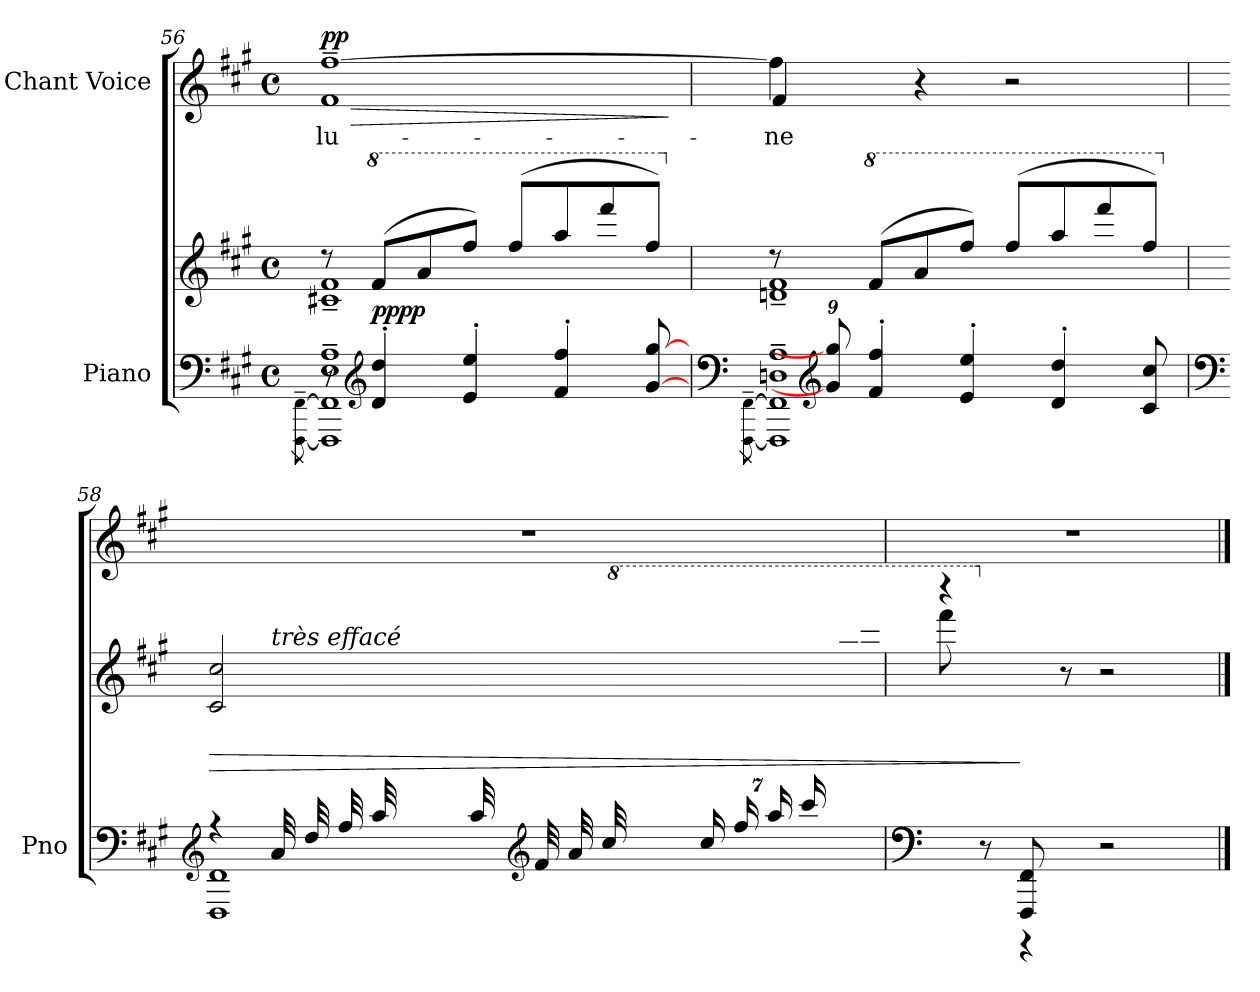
**kern	**kern	**dynam	**kern	**text	**dynam
*part2	*part2	*part2	*part1	*part1	*part1
*staff3	*staff2	*staff2/3	*staff1	*staff1	*staff1
*I"Piano	*	*	*I"Chant Voice	*	*
*I'Pno	*	*	*	*	*
*clefF4	*clefG2	*	*clefG2	*	*
*k[f#c#g#]	*k[f#c#g#]	*	*k[f#c#g#]	*	*
*M4/4	*M4/4	*	*M4/4	*	*
*met(c)	*met(c)	*	*met(c)	*	*
=56	=56	=56	=56	=56	=56
*^	*	*	*	*	*
.	[8qFFF#\~> [8qFF#\~>	.	.	.	.	.
*	*^	*^	*	*	*	*
!	!	!	!	!	!	!	!	!LO:HP:b
*	*	*	*	*	*	*^	*	*
!	!	!	!	!	!	!	!	!	!LO:DY:n=1:a
1E~< 1A~<	1FFF#] 1FF#]	8r	8r	1c#X~> 1f#~>	.	[1ff#~	1f#	lu-	> pp
*clefG2	*	*	*	*	*	*	*	*	*
*	*	*	*8va	*	*	*	*	*	*
!	!	!	!	!	!LO:DY:a=2	!	!	!	!
!	!	!	!	!	!LO:DY:n=1:b	!	!	!	!
.	.	4d/'< 4dd/'<	(<8ff#/L	.	pp pp	.	.	.	.
.	.	.	8aa/	.	.	.	.	.	.
.	.	4e/'< 4ee/'<	8fff#/J)	.	.	.	.	.	.
.	.	.	(<8fff#/L	.	.	.	.	.	.
.	.	4f#/'< 4ff#/'<	8aaa/	.	.	.	.	.	.
.	.	.	8ffff#/	.	.	.	.	.	.
.	.	[<8g#/ [8gg#/	8fff#/J)	.	.	.	.	.	.
*v	*v	*v	*	*	*	*v	*v	*	*
*	*v	*v	*	*	*	*
.	.	.	.	.	]
=57	=57	=57	=57	=57	=57
*clefF4	*	*	*	*	*
*^	*	*	*	*	*
.	[8qFFF#\~< [8qFF#\~<	.	.	.	.	.
*	*^	*	*	*	*	*
*	*	*Xbrackettup	*	*	*	*	*
*	*	*	*X8va	*	*	*	*
*	*	*	*^	*	*^	*	*
1Dn~ 1A~	1FFF#] 1FF#]	72ryy	8r	1dn~> 1f#~>	.	4ff#\]	4f#/	-ne	.
*clefG2	*	*	*	*	*	*	*	*	*
.	.	9g#/] 9gg#/]	.	.	.	.	.	.	.
*	*	*	*8va	*	*	*	*	*	*
.	.	4f#/'< 4ff#/'<	(<8ff#/L	.	.	.	.	.	.
.	.	.	8aa/	.	.	4r	4ryy	.	.
.	.	4e/'< 4ee/'<	8fff#/J)	.	.	.	.	.	.
.	.	.	(<8fff#/L	.	.	2r	2ryy	.	.
.	.	4d/'< 4dd/'<	8aaa/	.	.	.	.	.	.
.	.	.	8ffff#/	.	.	.	.	.	.
.	.	((<8c#/ 8cc#/	8fff#/J)	.	.	.	.	.	.
*v	*v	*v	*	*	*	*v	*v	*	*
*	*v	*v	*	*	*	*
=58	=58	=58	=58	=58	=58
*clefF4	*	*	*	*	*
*^	*	*	*	*	*
*	*	*X8va	*	*	*	*
*	*^	*	*	*	*	*
!	!	!	!	!LO:HP:b	!	!	!
*	*	*	*^	*	*	*	*
*	*v	*v	*	*^	*	*	*	*
4r	1FFF# 1FF#	2c#/ 2cc#/))	4ryy	4.ryy	>	1r	.	.
!	!	!	!LO:TX:a:i:t=très effacé	!	!	!	!	!
(32C#/LLL	.	.	2.ryy	.	.	.	.	.
32F#/	.	.	.	.	.	.	.	.
32A/	.	.	.	.	.	.	.	.
32c#/	.	.	.	.	.	.	.	.
8ryy	.	.	.	32f#\	.	.	.	.
.	.	.	.	32a\	.	.	.	.
.	.	.	.	32cc#\	.	.	.	.
.	.	.	.	32ff#\JJJ)	.	.	.	.
(32c#/LLL	.	8ryy	.	8ryy	.	.	.	.
*clefG2	*	*	*	*	*	*	*	*
32f#/	.	.	.	.	.	.	.	.
32a/	.	.	.	.	.	.	.	.
32cc#/	.	.	.	.	.	.	.	.
*	*	*8va	*	*	*	*	*	*
8ryy	.	8ryy	.	32ff#\	.	.	.	.
.	.	.	.	32aa\	.	.	.	.
.	.	.	.	32ccc#\	.	.	.	.
.	.	.	.	32fff#\JJJ)	.	.	.	.
(28cc#/LLL	.	4ryy	.	7ryy	.	.	.	.
28ff#/	.	.	.	.	.	.	.	.
28aa/	.	.	.	.	.	.	.	.
28ccc#/	.	.	.	.	.	.	.	.
14.ryy	.	.	.	28fff#\	.	.	.	.
.	.	.	.	28aaa\	.	.	.	.
.	.	.	.	28cccc#\JJJ	.	.	.	.
*	*	*v	*v	*v	*	*	*	*
=59	=59	=59	=59	=59	=59	=59
*clefF4	*	*	*	*	*	*
*	*	*^	*	*	*	*
4ryy	8ryy	4r	8ffff#\)	.	1r	.	.
.	8r	.	2..ryy	.	.	.	.
*	*	*X8va	*	*	*	*	*
8FFF#/ 8FF#/	4r	8ryy	.	]	.	.	.
2ryy	.	8r	.	.	.	.	.
.	2r	2r	.	.	.	.	.
8ryy	.	.	.	.	.	.	.
*v	*v	*	*	*	*	*	*
*	*v	*v	*	*	*	*
==	==	==	==	==	==
*-	*-	*-	*-	*-	*-
